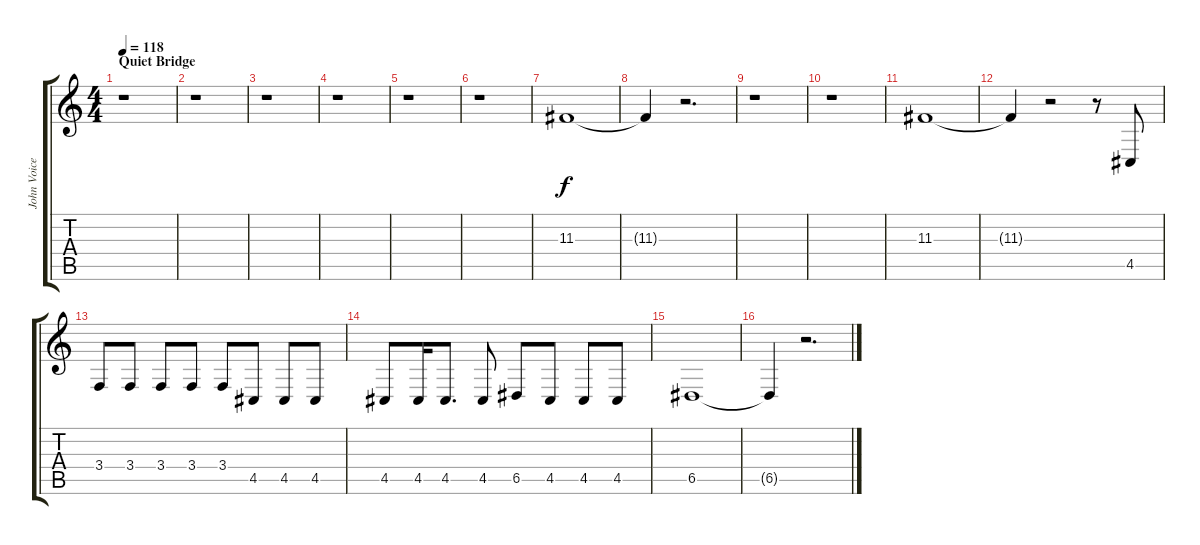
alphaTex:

\track ("John Voice" "John Voice") {instrument lead2sawtooth}
\staff {score tabs}
\tuning (E4 B3 G3 D3 A2 E2) {hide}
\ts (4 4)
\section ("" "Quiet Bridge")
\tempo 118
\clef g2
\ks c
r.1{dy f} |
r.1 |
r.1 |
r.1 |
r.1 |
r.1 |
11.3.1 |
11.3{t}.4 r.2{d} |
r.1 |
r.1 |
11.3.1 |
11.3{t}.4 r.2 r.8 4.5.8 |
3.4.8 3.4.8 3.4.8 3.4.8 3.4.8 4.5.8 4.5.8 4.5.8 |
4.5.8 4.5.16 4.5.8{d} 4.5.8 6.5.8 4.5.8 4.5.8 4.5.8 |
6.5.1 |
6.5{t}.4 r.2{d}
